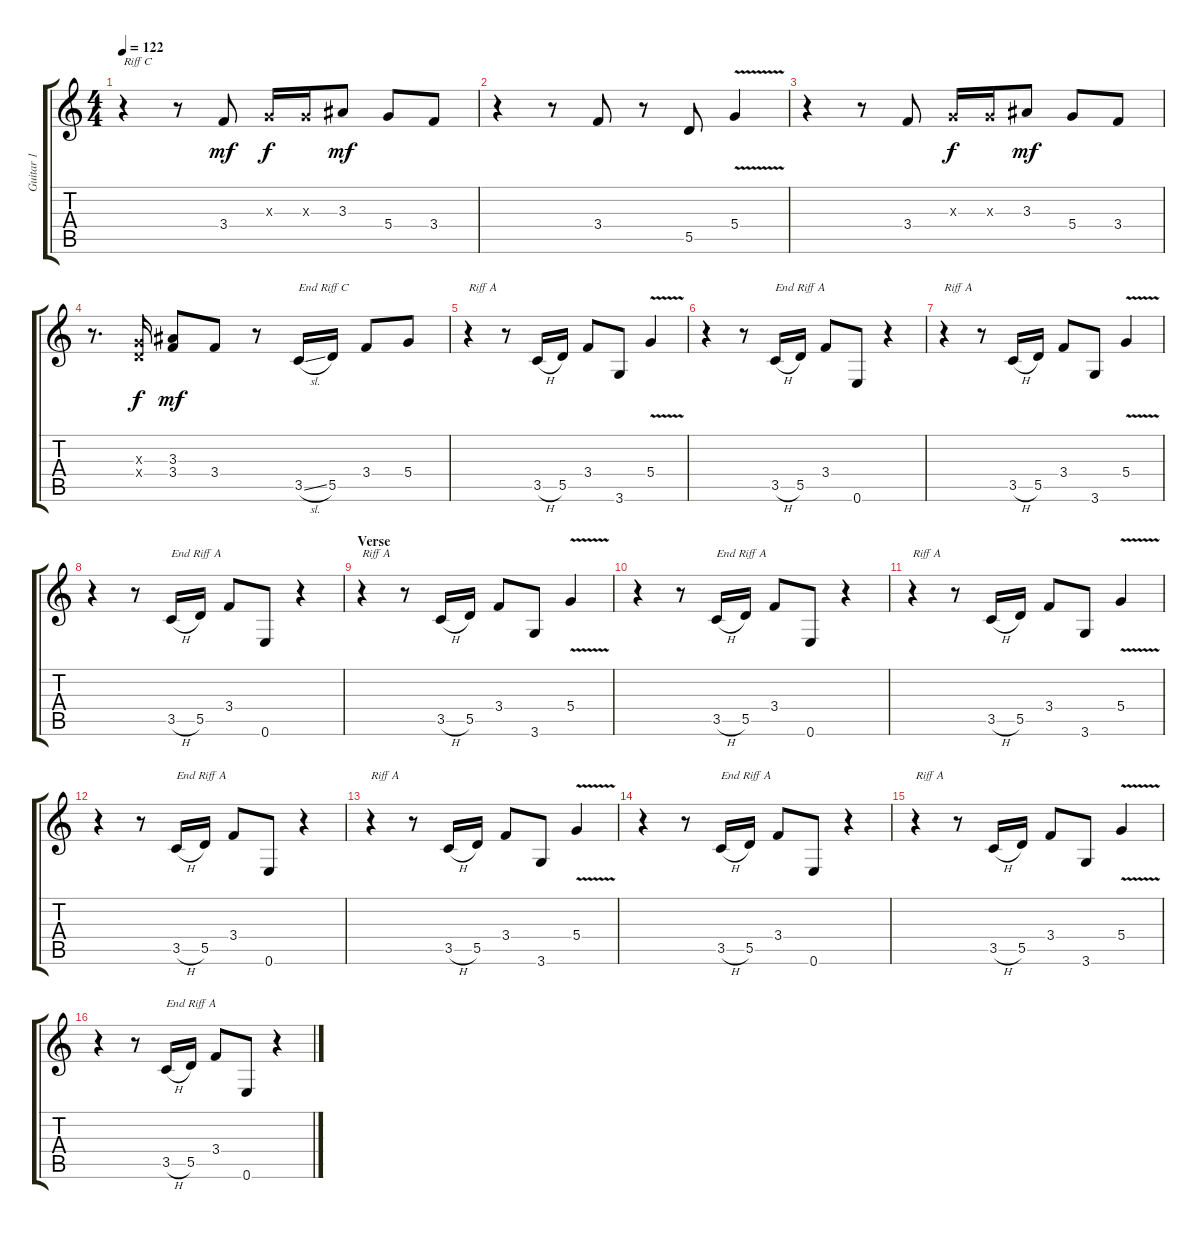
\track ("Guitar 1" "Guitar 1") {instrument electricguitarclean}
\staff {score tabs}
\tuning (E4 B3 G3 D3 A2 E2) {hide}
\ts (4 4)
\tempo 122
\clef g2
\ks c
r.4{txt "Riff C" dy mf} r.8 3.4.8 0.3{x}.16{dy f} 0.3{x}.16 3.3.8{dy mf} 5.4.8 3.4.8 |
r.4 r.8 3.4.8 r.8 5.5.8 5.4{v}.4 |
r.4 r.8 3.4.8 0.3{x}.16{dy f} 0.3{x}.16 3.3.8{dy mf} 5.4.8 3.4.8 |
r.8{d} (0.3{x} 0.4{x}).16{dy f} (3.3 3.4).8{dy mf} 3.4.8 r.8 3.5{sl}.16{txt "End Riff C"} 5.5.16 3.4.8 5.4.8 |
r.4{txt "Riff A"} r.8 3.5{h}.16 5.5.16 3.4.8 3.6.8 5.4{v}.4 |
r.4 r.8 3.5{h}.16{txt "End Riff A"} 5.5.16 3.4.8 0.6.8 r.4 |
r.4{txt "Riff A"} r.8 3.5{h}.16 5.5.16 3.4.8 3.6.8 5.4{v}.4 |
r.4 r.8 3.5{h}.16{txt "End Riff A"} 5.5.16 3.4.8 0.6.8 r.4 |
\section ("" "Verse")
r.4{txt "Riff A"} r.8 3.5{h}.16 5.5.16 3.4.8 3.6.8 5.4{v}.4 |
r.4 r.8 3.5{h}.16{txt "End Riff A"} 5.5.16 3.4.8 0.6.8 r.4 |
r.4{txt "Riff A"} r.8 3.5{h}.16 5.5.16 3.4.8 3.6.8 5.4{v}.4 |
r.4 r.8 3.5{h}.16{txt "End Riff A"} 5.5.16 3.4.8 0.6.8 r.4 |
r.4{txt "Riff A"} r.8 3.5{h}.16 5.5.16 3.4.8 3.6.8 5.4{v}.4 |
r.4 r.8 3.5{h}.16{txt "End Riff A"} 5.5.16 3.4.8 0.6.8 r.4 |
r.4{txt "Riff A"} r.8 3.5{h}.16 5.5.16 3.4.8 3.6.8 5.4{v}.4 |
r.4 r.8 3.5{h}.16{txt "End Riff A"} 5.5.16 3.4.8 0.6.8 r.4
